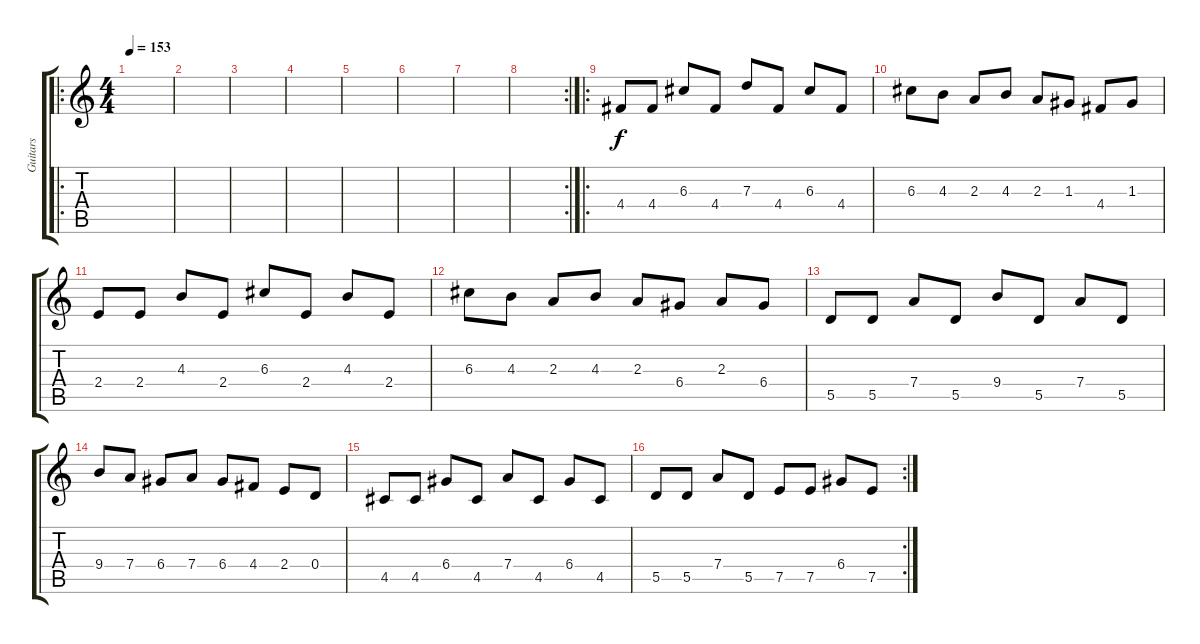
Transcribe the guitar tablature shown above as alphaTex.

\track ("Guitars" "Guitars") {instrument distortionguitar}
\staff {score tabs}
\tuning (E4 B3 G3 D3 A2 E2) {hide}
\ro
\ts (4 4)
\tempo 153
\clef g2
\ks c
|
|
|
|
|
|
|
\rc 2
|
\ro
4.4.8{balance 0} 4.4.8 6.3.8 4.4.8 7.3.8 4.4.8 6.3.8 4.4.8 |
6.3.8 4.3.8 2.3.8 4.3.8 2.3.8 1.3.8 4.4.8 1.3.8 |
2.4.8 2.4.8 4.3.8 2.4.8 6.3.8 2.4.8 4.3.8 2.4.8 |
6.3.8 4.3.8 2.3.8 4.3.8 2.3.8 6.4.8 2.3.8 6.4.8 |
5.5.8 5.5.8 7.4.8 5.5.8 9.4.8 5.5.8 7.4.8 5.5.8 |
9.4.8 7.4.8 6.4.8 7.4.8 6.4.8 4.4.8 2.4.8 0.4.8 |
4.5.8 4.5.8 6.4.8 4.5.8 7.4.8 4.5.8 6.4.8 4.5.8 |
\rc 2
5.5.8 5.5.8 7.4.8 5.5.8 7.5.8 7.5.8 6.4.8 7.5.8
